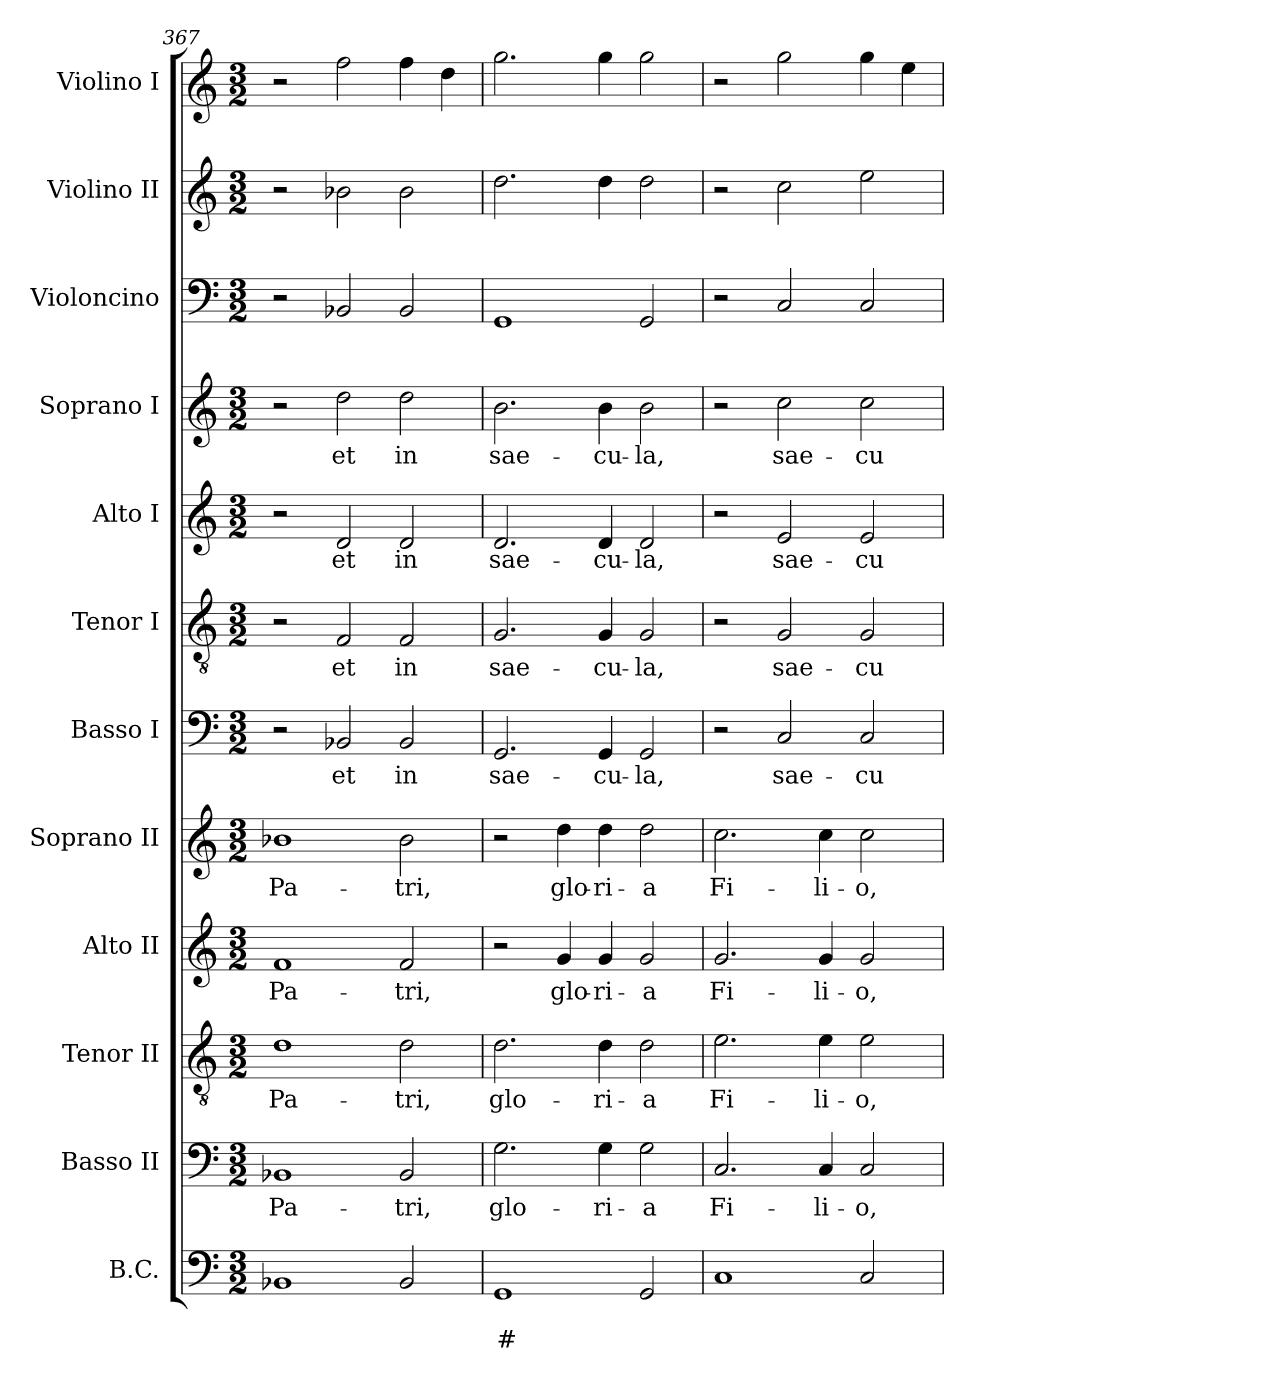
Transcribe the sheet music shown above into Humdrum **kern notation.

**kern	**text	**text	**kern	**text	**kern	**text	**kern	**text	**kern	**text	**kern	**text	**kern	**text	**kern	**text	**kern	**text	**kern	**kern	**kern
*part12	*part12	*part12	*part11	*part11	*part10	*part10	*part9	*part9	*part8	*part8	*part7	*part7	*part6	*part6	*part5	*part5	*part4	*part4	*part3	*part2	*part1
*staff12	*staff12	*staff12	*staff11	*staff11	*staff10	*staff10	*staff9	*staff9	*staff8	*staff8	*staff7	*staff7	*staff6	*staff6	*staff5	*staff5	*staff4	*staff4	*staff3	*staff2	*staff1
*I"B.C.	*	*	*I"Basso II	*	*I"Tenor II	*	*I"Alto II	*	*I"Soprano II	*	*I"Basso I	*	*I"Tenor I	*	*I"Alto I	*	*I"Soprano I	*	*I"Violoncino	*I"Violino II	*I"Violino I
*I'BC	*	*	*I'B 2	*	*I'T 2	*	*I'A 2	*	*I'S 2	*	*I'B 1	*	*I'T 1	*	*I'A 1	*	*I'S 1	*	*I'Vc.	*I'Vln. II	*I'Vln. I
!!LO:PB:g=z
*clefF4	*	*	*clefF4	*	*clefGv2	*	*clefG2	*	*clefG2	*	*clefF4	*	*clefGv2	*	*clefG2	*	*clefG2	*	*clefF4	*clefG2	*clefG2
*k[]	*	*	*k[]	*	*k[]	*	*k[]	*	*k[]	*	*k[]	*	*k[]	*	*k[]	*	*k[]	*	*k[]	*k[]	*k[]
*C:	*	*	*C:	*	*C:	*	*C:	*	*C:	*	*C:	*	*C:	*	*C:	*	*C:	*	*C:	*C:	*C:
*M3/2	*	*	*M3/2	*	*M3/2	*	*M3/2	*	*M3/2	*	*M3/2	*	*M3/2	*	*M3/2	*	*M3/2	*	*M3/2	*M3/2	*M3/2
=367	=367	=367	=367	=367	=367	=367	=367	=367	=367	=367	=367	=367	=367	=367	=367	=367	=367	=367	=367	=367	=367
!	!	!	!	!LO:LY:b	!	!	!	!	!	!	!	!	!	!	!	!	!	!	!	!	!
!	!	!	!	!	!	!LO:LY:b	!	!	!	!	!	!	!	!	!	!	!	!	!	!	!
!	!	!	!	!	!	!	!	!LO:LY:b	!	!	!	!	!	!	!	!	!	!	!	!	!
!	!	!	!	!	!	!	!	!	!	!LO:LY:b	!	!	!	!	!	!	!	!	!	!	!
1BB-X	.	.	1BB-X	Pa-	1d	Pa-	1f	Pa-	1b-X	Pa-	2r	.	2r	.	2r	.	2r	.	2r	2r	2r
!	!	!	!	!	!	!	!	!	!	!	!	!LO:LY:b	!	!	!	!	!	!	!	!	!
!	!	!	!	!	!	!	!	!	!	!	!	!	!	!LO:LY:b	!	!	!	!	!	!	!
!	!	!	!	!	!	!	!	!	!	!	!	!	!	!	!	!LO:LY:b	!	!	!	!	!
!	!	!	!	!	!	!	!	!	!	!	!	!	!	!	!	!	!	!LO:LY:b	!	!	!
.	.	.	.	.	.	.	.	.	.	.	2BB-X/	et	2F/	et	2d/	et	2dd\	et	2BB-X/	2b-X\	2ff\
!	!	!	!	!LO:LY:b	!	!	!	!	!	!	!	!	!	!	!	!	!	!	!	!	!
!	!	!	!	!	!	!LO:LY:b	!	!	!	!	!	!	!	!	!	!	!	!	!	!	!
!	!	!	!	!	!	!	!	!LO:LY:b	!	!	!	!	!	!	!	!	!	!	!	!	!
!	!	!	!	!	!	!	!	!	!	!LO:LY:b	!	!	!	!	!	!	!	!	!	!	!
!	!	!	!	!	!	!	!	!	!	!	!	!LO:LY:b	!	!	!	!	!	!	!	!	!
!	!	!	!	!	!	!	!	!	!	!	!	!	!	!LO:LY:b	!	!	!	!	!	!	!
!	!	!	!	!	!	!	!	!	!	!	!	!	!	!	!	!LO:LY:b	!	!	!	!	!
!	!	!	!	!	!	!	!	!	!	!	!	!	!	!	!	!	!	!LO:LY:b	!	!	!
2BB-/	.	.	2BB-/	-tri,	2d\	-tri,	2f/	-tri,	2b-\	-tri,	2BB-/	in	2F/	in	2d/	in	2dd\	in	2BB-/	2b-\	4ff\
.	.	.	.	.	.	.	.	.	.	.	.	.	.	.	.	.	.	.	.	.	4dd\
=368	=368	=368	=368	=368	=368	=368	=368	=368	=368	=368	=368	=368	=368	=368	=368	=368	=368	=368	=368	=368	=368
!	!	!LO:LY:b	!	!	!	!	!	!	!	!	!	!	!	!	!	!	!	!	!	!	!
!	!	!	!	!LO:LY:b	!	!	!	!	!	!	!	!	!	!	!	!	!	!	!	!	!
!	!	!	!	!	!	!LO:LY:b	!	!	!	!	!	!	!	!	!	!	!	!	!	!	!
!	!	!	!	!	!	!	!	!	!	!	!	!LO:LY:b	!	!	!	!	!	!	!	!	!
!	!	!	!	!	!	!	!	!	!	!	!	!	!	!LO:LY:b	!	!	!	!	!	!	!
!	!	!	!	!	!	!	!	!	!	!	!	!	!	!	!	!LO:LY:b	!	!	!	!	!
!	!	!	!	!	!	!	!	!	!	!	!	!	!	!	!	!	!	!LO:LY:b	!	!	!
1GG	.	#	2.G\	glo-	2.d\	glo-	2r	.	2r	.	2.GG/	sae-	2.G/	sae-	2.d/	sae-	2.b\	sae-	1GG	2.dd\	2.gg\
!	!	!	!	!	!	!	!	!LO:LY:b	!	!	!	!	!	!	!	!	!	!	!	!	!
!	!	!	!	!	!	!	!	!	!	!LO:LY:b	!	!	!	!	!	!	!	!	!	!	!
.	.	.	.	.	.	.	4g/	glo-	4dd\	glo-	.	.	.	.	.	.	.	.	.	.	.
!	!	!	!	!LO:LY:b	!	!	!	!	!	!	!	!	!	!	!	!	!	!	!	!	!
!	!	!	!	!	!	!LO:LY:b	!	!	!	!	!	!	!	!	!	!	!	!	!	!	!
!	!	!	!	!	!	!	!	!LO:LY:b	!	!	!	!	!	!	!	!	!	!	!	!	!
!	!	!	!	!	!	!	!	!	!	!LO:LY:b	!	!	!	!	!	!	!	!	!	!	!
!	!	!	!	!	!	!	!	!	!	!	!	!LO:LY:b	!	!	!	!	!	!	!	!	!
!	!	!	!	!	!	!	!	!	!	!	!	!	!	!LO:LY:b	!	!	!	!	!	!	!
!	!	!	!	!	!	!	!	!	!	!	!	!	!	!	!	!LO:LY:b	!	!	!	!	!
!	!	!	!	!	!	!	!	!	!	!	!	!	!	!	!	!	!	!LO:LY:b	!	!	!
.	.	.	4G\	-ri-	4d\	-ri-	4g/	-ri-	4dd\	-ri-	4GG/	-cu-	4G/	-cu-	4d/	-cu-	4b\	-cu-	.	4dd\	4gg\
!	!	!	!	!LO:LY:b	!	!	!	!	!	!	!	!	!	!	!	!	!	!	!	!	!
!	!	!	!	!	!	!LO:LY:b	!	!	!	!	!	!	!	!	!	!	!	!	!	!	!
!	!	!	!	!	!	!	!	!LO:LY:b	!	!	!	!	!	!	!	!	!	!	!	!	!
!	!	!	!	!	!	!	!	!	!	!LO:LY:b	!	!	!	!	!	!	!	!	!	!	!
!	!	!	!	!	!	!	!	!	!	!	!	!LO:LY:b	!	!	!	!	!	!	!	!	!
!	!	!	!	!	!	!	!	!	!	!	!	!	!	!LO:LY:b	!	!	!	!	!	!	!
!	!	!	!	!	!	!	!	!	!	!	!	!	!	!	!	!LO:LY:b	!	!	!	!	!
!	!	!	!	!	!	!	!	!	!	!	!	!	!	!	!	!	!	!LO:LY:b	!	!	!
2GG/	.	.	2G\	-a	2d\	-a	2g/	-a	2dd\	-a	2GG/	-la,	2G/	-la,	2d/	-la,	2b\	-la,	2GG/	2dd\	2gg\
=369	=369	=369	=369	=369	=369	=369	=369	=369	=369	=369	=369	=369	=369	=369	=369	=369	=369	=369	=369	=369	=369
!	!	!	!	!LO:LY:b	!	!	!	!	!	!	!	!	!	!	!	!	!	!	!	!	!
!	!	!	!	!	!	!LO:LY:b	!	!	!	!	!	!	!	!	!	!	!	!	!	!	!
!	!	!	!	!	!	!	!	!LO:LY:b	!	!	!	!	!	!	!	!	!	!	!	!	!
!	!	!	!	!	!	!	!	!	!	!LO:LY:b	!	!	!	!	!	!	!	!	!	!	!
1C	.	.	2.C/	Fi-	2.e\	Fi-	2.g/	Fi-	2.cc\	Fi-	2r	.	2r	.	2r	.	2r	.	2r	2r	2r
!	!	!	!	!	!	!	!	!	!	!	!	!LO:LY:b	!	!	!	!	!	!	!	!	!
!	!	!	!	!	!	!	!	!	!	!	!	!	!	!LO:LY:b	!	!	!	!	!	!	!
!	!	!	!	!	!	!	!	!	!	!	!	!	!	!	!	!LO:LY:b	!	!	!	!	!
!	!	!	!	!	!	!	!	!	!	!	!	!	!	!	!	!	!	!LO:LY:b	!	!	!
.	.	.	.	.	.	.	.	.	.	.	2C/	sae-	2G/	sae-	2e/	sae-	2cc\	sae-	2C/	2cc\	2gg\
!	!	!	!	!LO:LY:b	!	!	!	!	!	!	!	!	!	!	!	!	!	!	!	!	!
!	!	!	!	!	!	!LO:LY:b	!	!	!	!	!	!	!	!	!	!	!	!	!	!	!
!	!	!	!	!	!	!	!	!LO:LY:b	!	!	!	!	!	!	!	!	!	!	!	!	!
!	!	!	!	!	!	!	!	!	!	!LO:LY:b	!	!	!	!	!	!	!	!	!	!	!
.	.	.	4C/	-li-	4e\	-li-	4g/	-li-	4cc\	-li-	.	.	.	.	.	.	.	.	.	.	.
!	!	!	!	!LO:LY:b	!	!	!	!	!	!	!	!	!	!	!	!	!	!	!	!	!
!	!	!	!	!	!	!LO:LY:b	!	!	!	!	!	!	!	!	!	!	!	!	!	!	!
!	!	!	!	!	!	!	!	!LO:LY:b	!	!	!	!	!	!	!	!	!	!	!	!	!
!	!	!	!	!	!	!	!	!	!	!LO:LY:b	!	!	!	!	!	!	!	!	!	!	!
!	!	!	!	!	!	!	!	!	!	!	!	!LO:LY:b	!	!	!	!	!	!	!	!	!
!	!	!	!	!	!	!	!	!	!	!	!	!	!	!LO:LY:b	!	!	!	!	!	!	!
!	!	!	!	!	!	!	!	!	!	!	!	!	!	!	!	!LO:LY:b	!	!	!	!	!
!	!	!	!	!	!	!	!	!	!	!	!	!	!	!	!	!	!	!LO:LY:b	!	!	!
2C/	.	.	2C/	-o,	2e\	-o,	2g/	-o,	2cc\	-o,	2C/	-cu-	2G/	-cu-	2e/	-cu-	2cc\	-cu-	2C/	2ee\	4gg\
.	.	.	.	.	.	.	.	.	.	.	.	.	.	.	.	.	.	.	.	.	4ee\
=	=	=	=	=	=	=	=	=	=	=	=	=	=	=	=	=	=	=	=	=	=
*-	*-	*-	*-	*-	*-	*-	*-	*-	*-	*-	*-	*-	*-	*-	*-	*-	*-	*-	*-	*-	*-
